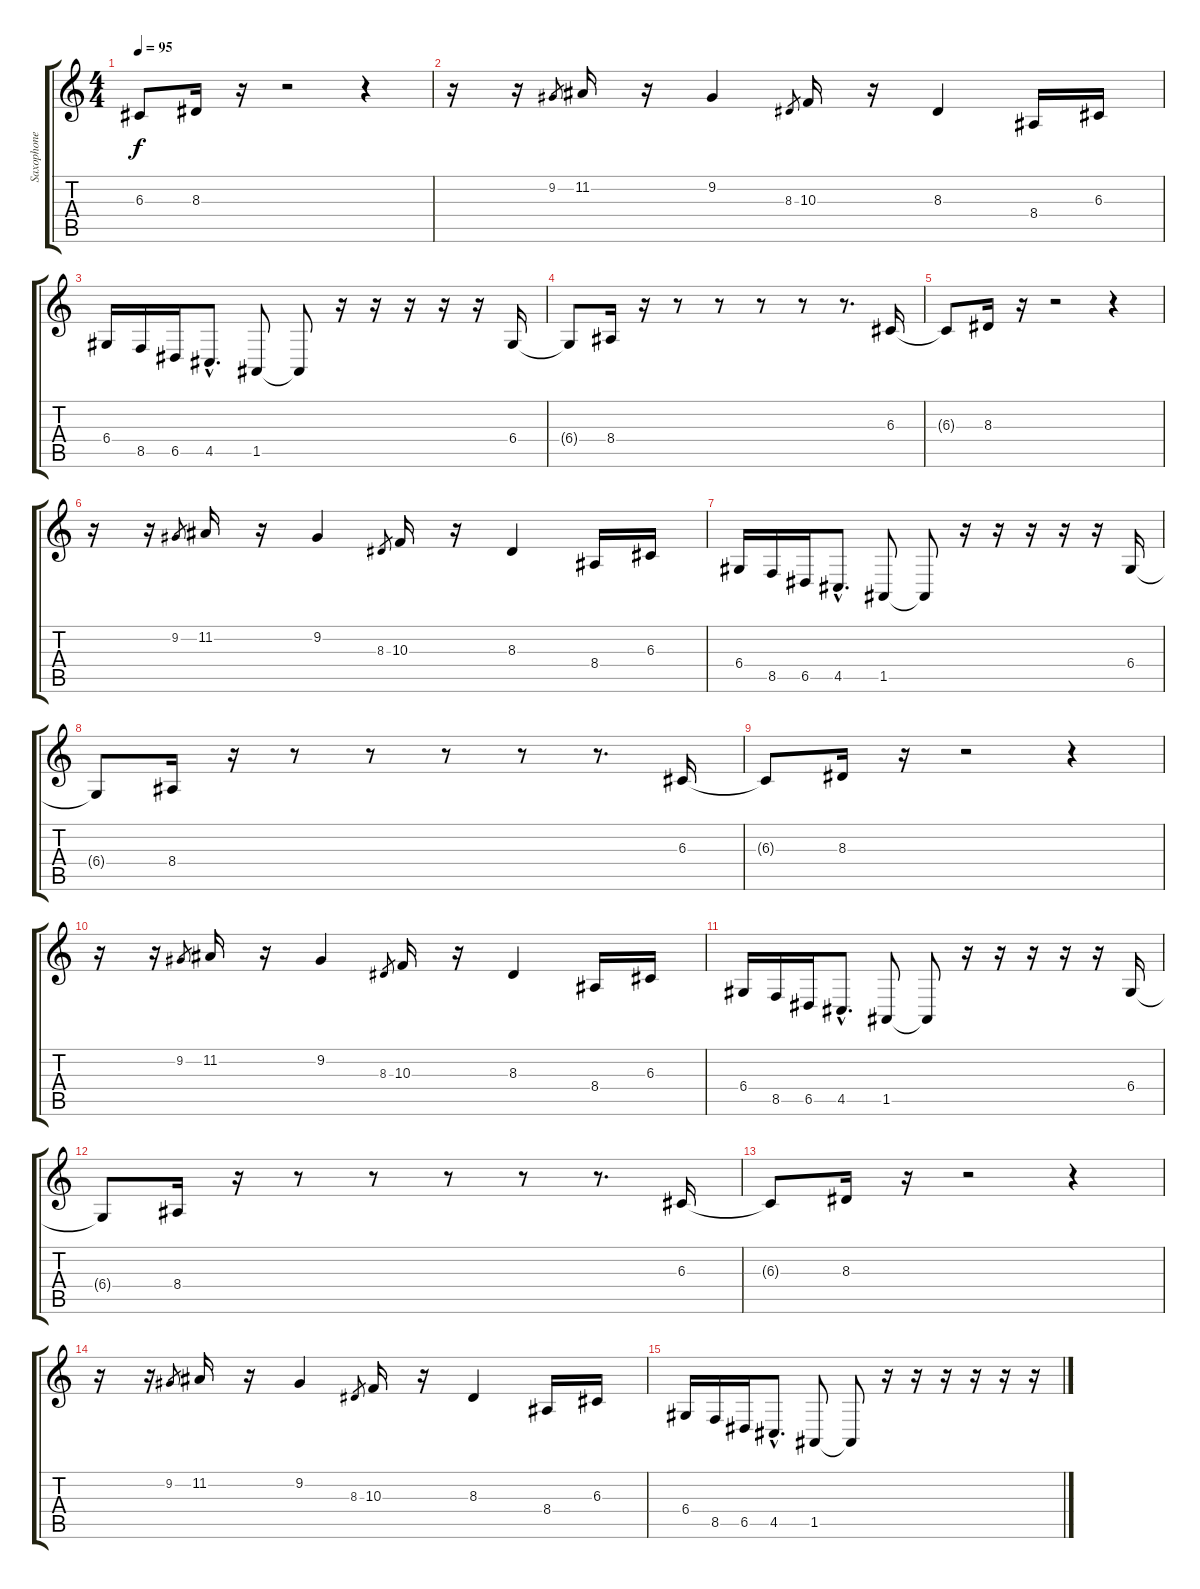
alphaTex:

\track ("Saxophone" "Saxophone") {instrument baritonesax}
\staff {score tabs}
\tuning (E4 B3 G3 D3 A2 E2) {hide}
\ts (4 4)
\tempo 95
\clef g2
\ks c
6.3{t}.8{dy f} 8.3.16 r.16 r.2 r.4 |
r.16 r.16 9.2.8{gr} 11.2.16 r.16 9.2.4 8.3.8{gr} 10.3.16 r.16 8.3.4 8.4.16 6.3.16 |
6.4.16 8.5.16 6.5.16 4.5{hac}.8{d} 1.5.8 1.5{t}.8 r.16 r.16 r.16 r.16 r.16 6.4.16 |
6.4{t}.8 8.4.16 r.16 r.8 r.8 r.8 r.8 r.8{d} 6.3.16 |
6.3{t}.8 8.3.16 r.16 r.2 r.4 |
r.16 r.16 9.2.8{gr} 11.2.16 r.16 9.2.4 8.3.8{gr} 10.3.16 r.16 8.3.4 8.4.16 6.3.16 |
6.4.16 8.5.16 6.5.16 4.5{hac}.8{d} 1.5.8 1.5{t}.8 r.16 r.16 r.16 r.16 r.16 6.4.16 |
6.4{t}.8 8.4.16 r.16 r.8 r.8 r.8 r.8 r.8{d} 6.3.16 |
6.3{t}.8 8.3.16 r.16 r.2 r.4 |
r.16 r.16 9.2.8{gr} 11.2.16 r.16 9.2.4 8.3.8{gr} 10.3.16 r.16 8.3.4 8.4.16 6.3.16 |
6.4.16 8.5.16 6.5.16 4.5{hac}.8{d} 1.5.8 1.5{t}.8 r.16 r.16 r.16 r.16 r.16 6.4.16 |
6.4{t}.8 8.4.16 r.16 r.8 r.8 r.8 r.8 r.8{d} 6.3.16 |
6.3{t}.8 8.3.16 r.16 r.2 r.4 |
r.16 r.16 9.2.8{gr} 11.2.16 r.16 9.2.4 8.3.8{gr} 10.3.16 r.16 8.3.4 8.4.16 6.3.16 |
6.4.16 8.5.16 6.5.16 4.5{hac}.8{d} 1.5.8 1.5{t}.8 r.16 r.16 r.16 r.16 r.16 r.16
